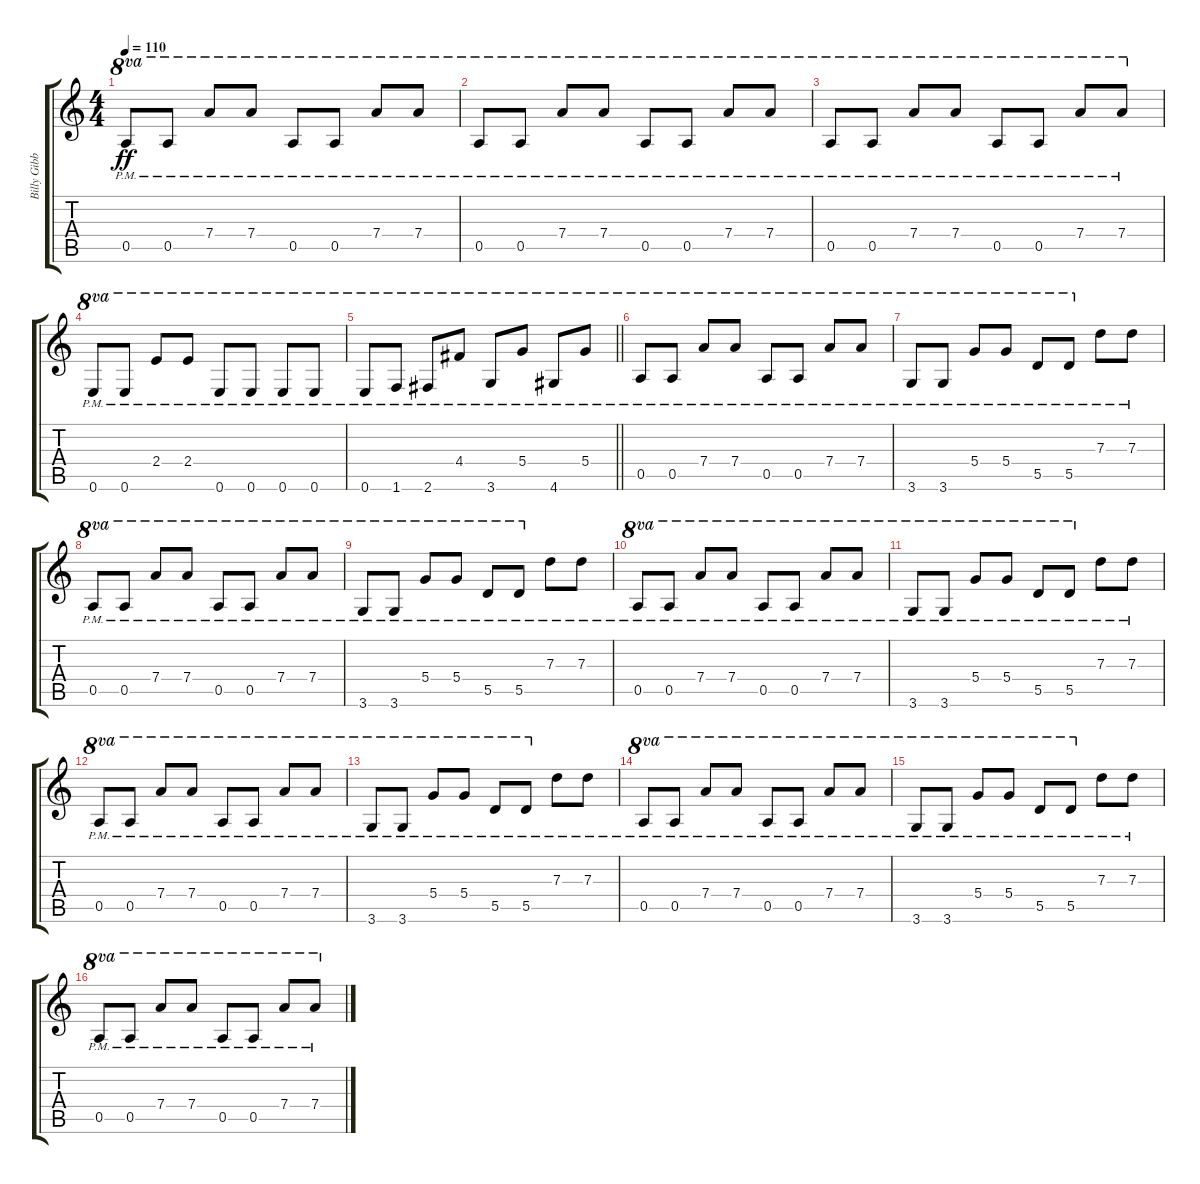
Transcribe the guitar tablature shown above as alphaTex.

\track ("Billy Gibbons-Distortion Gtr w / Chorus" "Billy Gibb") {instrument distortionguitar}
\staff {score tabs}
\tuning (E4 B3 G3 D4 A3 E3) {hide}
\ts (4 4)
\tempo 110
\clef g2
\ks c
0.5{pm}.8{ot 8va dy ff} 0.5{pm}.8{ot 8va} 7.4{pm}.8{ot 8va} 7.4{pm}.8{ot 8va} 0.5{pm}.8{ot 8va} 0.5{pm}.8{ot 8va} 7.4{pm}.8{ot 8va} 7.4{pm}.8{ot 8va} |
0.5{pm}.8{ot 8va} 0.5{pm}.8{ot 8va} 7.4{pm}.8{ot 8va} 7.4{pm}.8{ot 8va} 0.5{pm}.8{ot 8va} 0.5{pm}.8{ot 8va} 7.4{pm}.8{ot 8va} 7.4{pm}.8{ot 8va} |
0.5{pm}.8{ot 8va} 0.5{pm}.8{ot 8va} 7.4{pm}.8{ot 8va} 7.4{pm}.8{ot 8va} 0.5{pm}.8{ot 8va} 0.5{pm}.8{ot 8va} 7.4{pm}.8{ot 8va} 7.4{pm}.8{ot 8va} |
0.6{pm}.8{ot 8va} 0.6{pm}.8{ot 8va} 2.4{pm}.8{ot 8va} 2.4{pm}.8{ot 8va} 0.6{pm}.8{ot 8va} 0.6{pm}.8{ot 8va} 0.6{pm}.8{ot 8va} 0.6{pm}.8{ot 8va} |
\barLineRight lightlight
0.6{pm}.8{ot 8va} 1.6{pm}.8{ot 8va} 2.6{pm}.8{ot 8va} 4.4{pm}.8{ot 8va} 3.6{pm}.8{ot 8va} 5.4{pm}.8{ot 8va} 4.6{pm}.8{ot 8va} 5.4{pm}.8{ot 8va} |
0.5{pm}.8{ot 8va} 0.5{pm}.8{ot 8va} 7.4{pm}.8{ot 8va} 7.4{pm}.8{ot 8va} 0.5{pm}.8{ot 8va} 0.5{pm}.8{ot 8va} 7.4{pm}.8{ot 8va} 7.4{pm}.8{ot 8va} |
3.6{pm}.8{ot 8va} 3.6{pm}.8{ot 8va} 5.4{pm}.8{ot 8va} 5.4{pm}.8{ot 8va} 5.5{pm}.8{ot 8va} 5.5{pm}.8{ot 8va} 7.3{pm}.8 7.3{pm}.8 |
0.5{pm}.8{ot 8va} 0.5{pm}.8{ot 8va} 7.4{pm}.8{ot 8va} 7.4{pm}.8{ot 8va} 0.5{pm}.8{ot 8va} 0.5{pm}.8{ot 8va} 7.4{pm}.8{ot 8va} 7.4{pm}.8{ot 8va} |
3.6{pm}.8{ot 8va} 3.6{pm}.8{ot 8va} 5.4{pm}.8{ot 8va} 5.4{pm}.8{ot 8va} 5.5{pm}.8{ot 8va} 5.5{pm}.8{ot 8va} 7.3{pm}.8 7.3{pm}.8 |
0.5{pm}.8{ot 8va} 0.5{pm}.8{ot 8va} 7.4{pm}.8{ot 8va} 7.4{pm}.8{ot 8va} 0.5{pm}.8{ot 8va} 0.5{pm}.8{ot 8va} 7.4{pm}.8{ot 8va} 7.4{pm}.8{ot 8va} |
3.6{pm}.8{ot 8va} 3.6{pm}.8{ot 8va} 5.4{pm}.8{ot 8va} 5.4{pm}.8{ot 8va} 5.5{pm}.8{ot 8va} 5.5{pm}.8{ot 8va} 7.3{pm}.8 7.3{pm}.8 |
0.5{pm}.8{ot 8va} 0.5{pm}.8{ot 8va} 7.4{pm}.8{ot 8va} 7.4{pm}.8{ot 8va} 0.5{pm}.8{ot 8va} 0.5{pm}.8{ot 8va} 7.4{pm}.8{ot 8va} 7.4{pm}.8{ot 8va} |
3.6{pm}.8{ot 8va} 3.6{pm}.8{ot 8va} 5.4{pm}.8{ot 8va} 5.4{pm}.8{ot 8va} 5.5{pm}.8{ot 8va} 5.5{pm}.8{ot 8va} 7.3{pm}.8 7.3{pm}.8 |
0.5{pm}.8{ot 8va} 0.5{pm}.8{ot 8va} 7.4{pm}.8{ot 8va} 7.4{pm}.8{ot 8va} 0.5{pm}.8{ot 8va} 0.5{pm}.8{ot 8va} 7.4{pm}.8{ot 8va} 7.4{pm}.8{ot 8va} |
3.6{pm}.8{ot 8va} 3.6{pm}.8{ot 8va} 5.4{pm}.8{ot 8va} 5.4{pm}.8{ot 8va} 5.5{pm}.8{ot 8va} 5.5{pm}.8{ot 8va} 7.3{pm}.8 7.3{pm}.8 |
0.5{pm}.8{ot 8va} 0.5{pm}.8{ot 8va} 7.4{pm}.8{ot 8va} 7.4{pm}.8{ot 8va} 0.5{pm}.8{ot 8va} 0.5{pm}.8{ot 8va} 7.4{pm}.8{ot 8va} 7.4{pm}.8{ot 8va}
